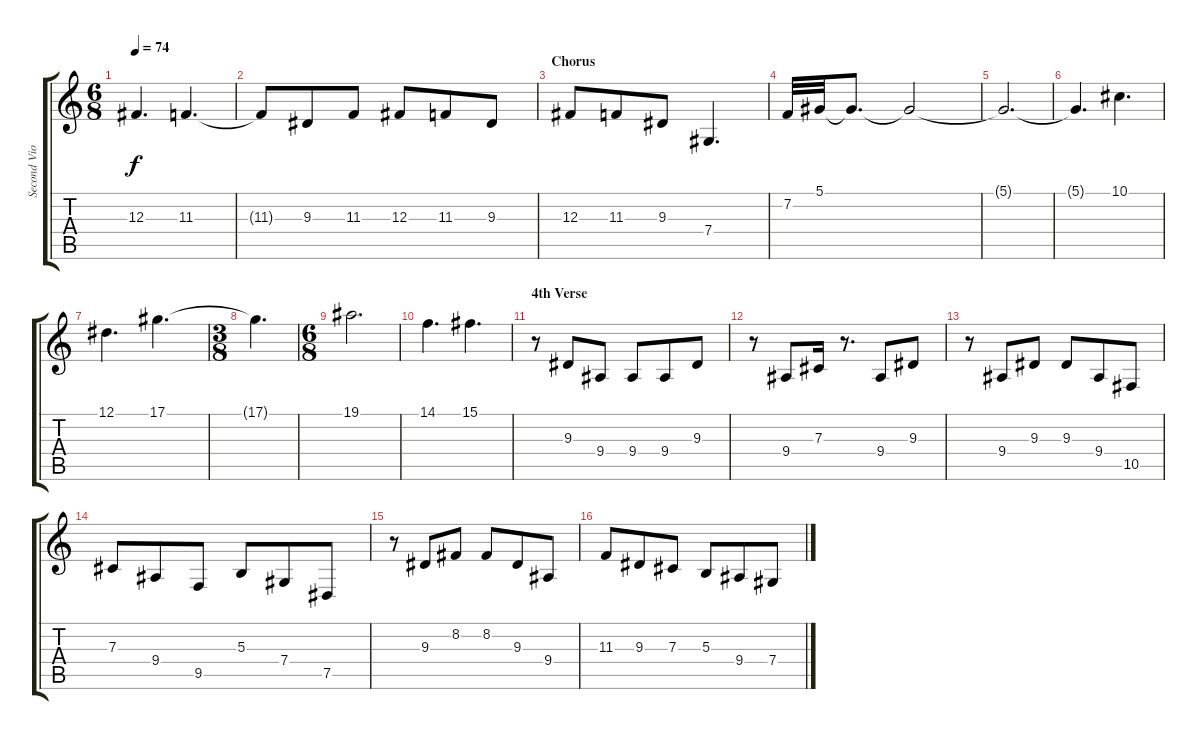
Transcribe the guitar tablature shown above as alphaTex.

\track ("Second Violins (SF Symphony)" "Second Vio") {instrument stringensemble1}
\staff {score tabs}
\tuning (Eb4 Bb3 Gb3 Db3 Ab2 Eb2) {hide}
\ts (6 8)
\tempo 74
\clef g2
\ks c
12.3.4{d dy f} 11.3.4{d} |
11.3{t}.8 9.3.8 11.3.8 12.3.8 11.3.8 9.3.8 |
\section ("" "Chorus")
12.3.8 11.3.8 9.3.8 7.4.4{d} |
7.2.32 5.1.32 5.1{t}.8{d} 5.1{t}.2 |
5.1{t}.2{d} |
5.1{t}.4{d} 10.1.4{d} |
12.1.4{d} 17.1.4{d} |
\ts (3 8)
17.1{t}.4{d} |
\ts (6 8)
19.1.2{d} |
14.1.4{d} 15.1.4{d} |
\section ("" "4th Verse")
r.8 9.3.8 9.4.8 9.4.8 9.4.8 9.3.8 |
r.8 9.4.8 7.3.16 r.8{d} 9.4.8 9.3.8 |
r.8 9.4.8 9.3.8 9.3.8 9.4.8 10.5.8 |
7.3.8 9.4.8 9.5.8 5.3.8 7.4.8 7.5.8 |
r.8 9.3.8 8.2.8 8.2.8 9.3.8 9.4.8 |
11.3.8 9.3.8 7.3.8 5.3.8 9.4.8 7.4.8
